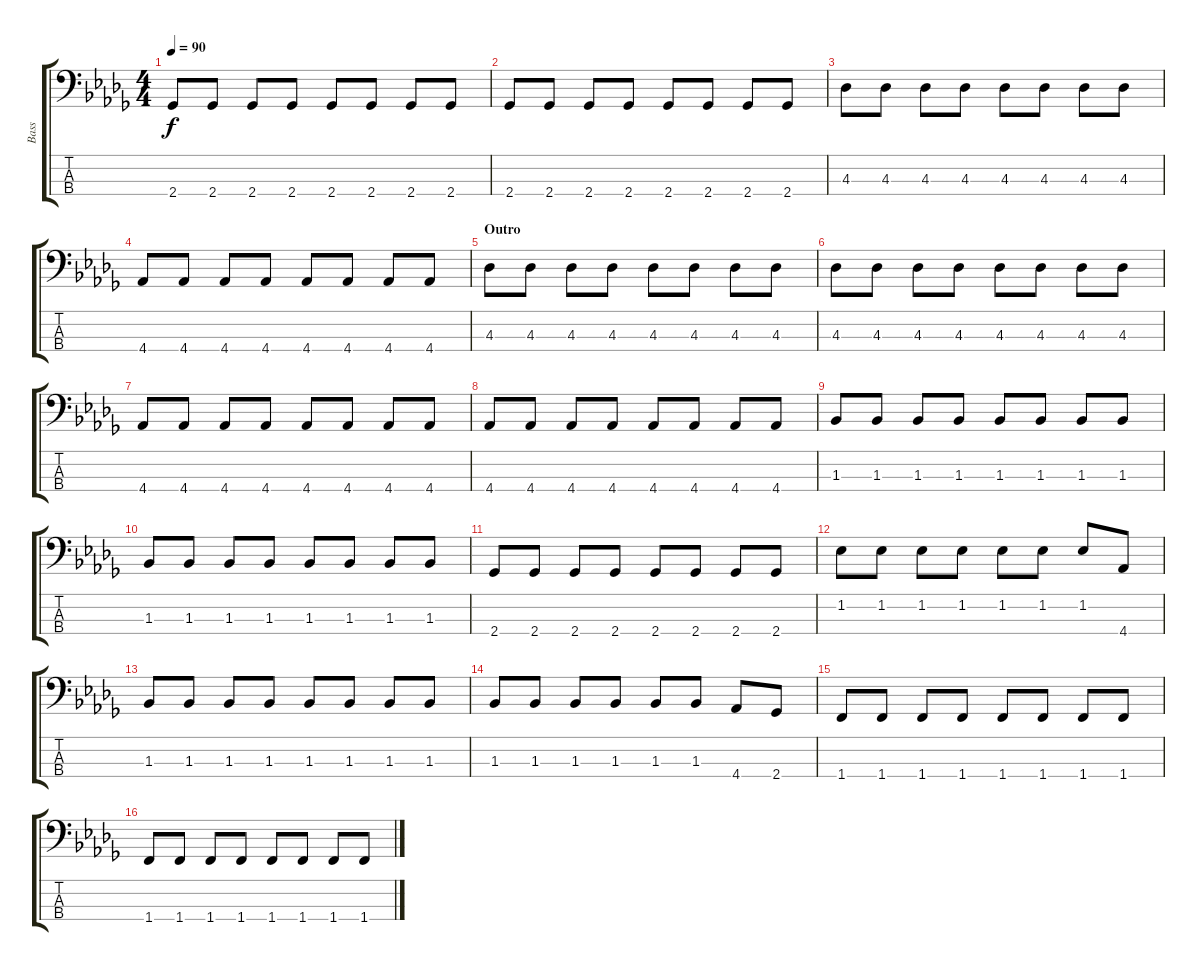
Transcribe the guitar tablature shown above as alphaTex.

\track ("Bass" "Bass") {instrument electricbassfinger}
\staff {score tabs}
\tuning (G2 D2 A1 E1) {hide}
\ts (4 4)
\tempo 90
\clef f4
\ks db
2.4.8{dy f} 2.4.8 2.4.8 2.4.8 2.4.8 2.4.8 2.4.8 2.4.8 |
2.4.8 2.4.8 2.4.8 2.4.8 2.4.8 2.4.8 2.4.8 2.4.8 |
4.3.8 4.3.8 4.3.8 4.3.8 4.3.8 4.3.8 4.3.8 4.3.8 |
4.4.8 4.4.8 4.4.8 4.4.8 4.4.8 4.4.8 4.4.8 4.4.8 |
\section ("" "Outro")
4.3.8 4.3.8 4.3.8 4.3.8 4.3.8 4.3.8 4.3.8 4.3.8 |
4.3.8 4.3.8 4.3.8 4.3.8 4.3.8 4.3.8 4.3.8 4.3.8 |
4.4.8 4.4.8 4.4.8 4.4.8 4.4.8 4.4.8 4.4.8 4.4.8 |
4.4.8 4.4.8 4.4.8 4.4.8 4.4.8 4.4.8 4.4.8 4.4.8 |
1.3.8 1.3.8 1.3.8 1.3.8 1.3.8 1.3.8 1.3.8 1.3.8 |
1.3.8 1.3.8 1.3.8 1.3.8 1.3.8 1.3.8 1.3.8 1.3.8 |
2.4.8 2.4.8 2.4.8 2.4.8 2.4.8 2.4.8 2.4.8 2.4.8 |
1.2.8 1.2.8 1.2.8 1.2.8 1.2.8 1.2.8 1.2.8 4.4.8 |
1.3.8 1.3.8 1.3.8 1.3.8 1.3.8 1.3.8 1.3.8 1.3.8 |
1.3.8 1.3.8 1.3.8 1.3.8 1.3.8 1.3.8 4.4.8 2.4.8 |
1.4.8 1.4.8 1.4.8 1.4.8 1.4.8 1.4.8 1.4.8 1.4.8 |
1.4.8 1.4.8 1.4.8 1.4.8 1.4.8 1.4.8 1.4.8 1.4.8
